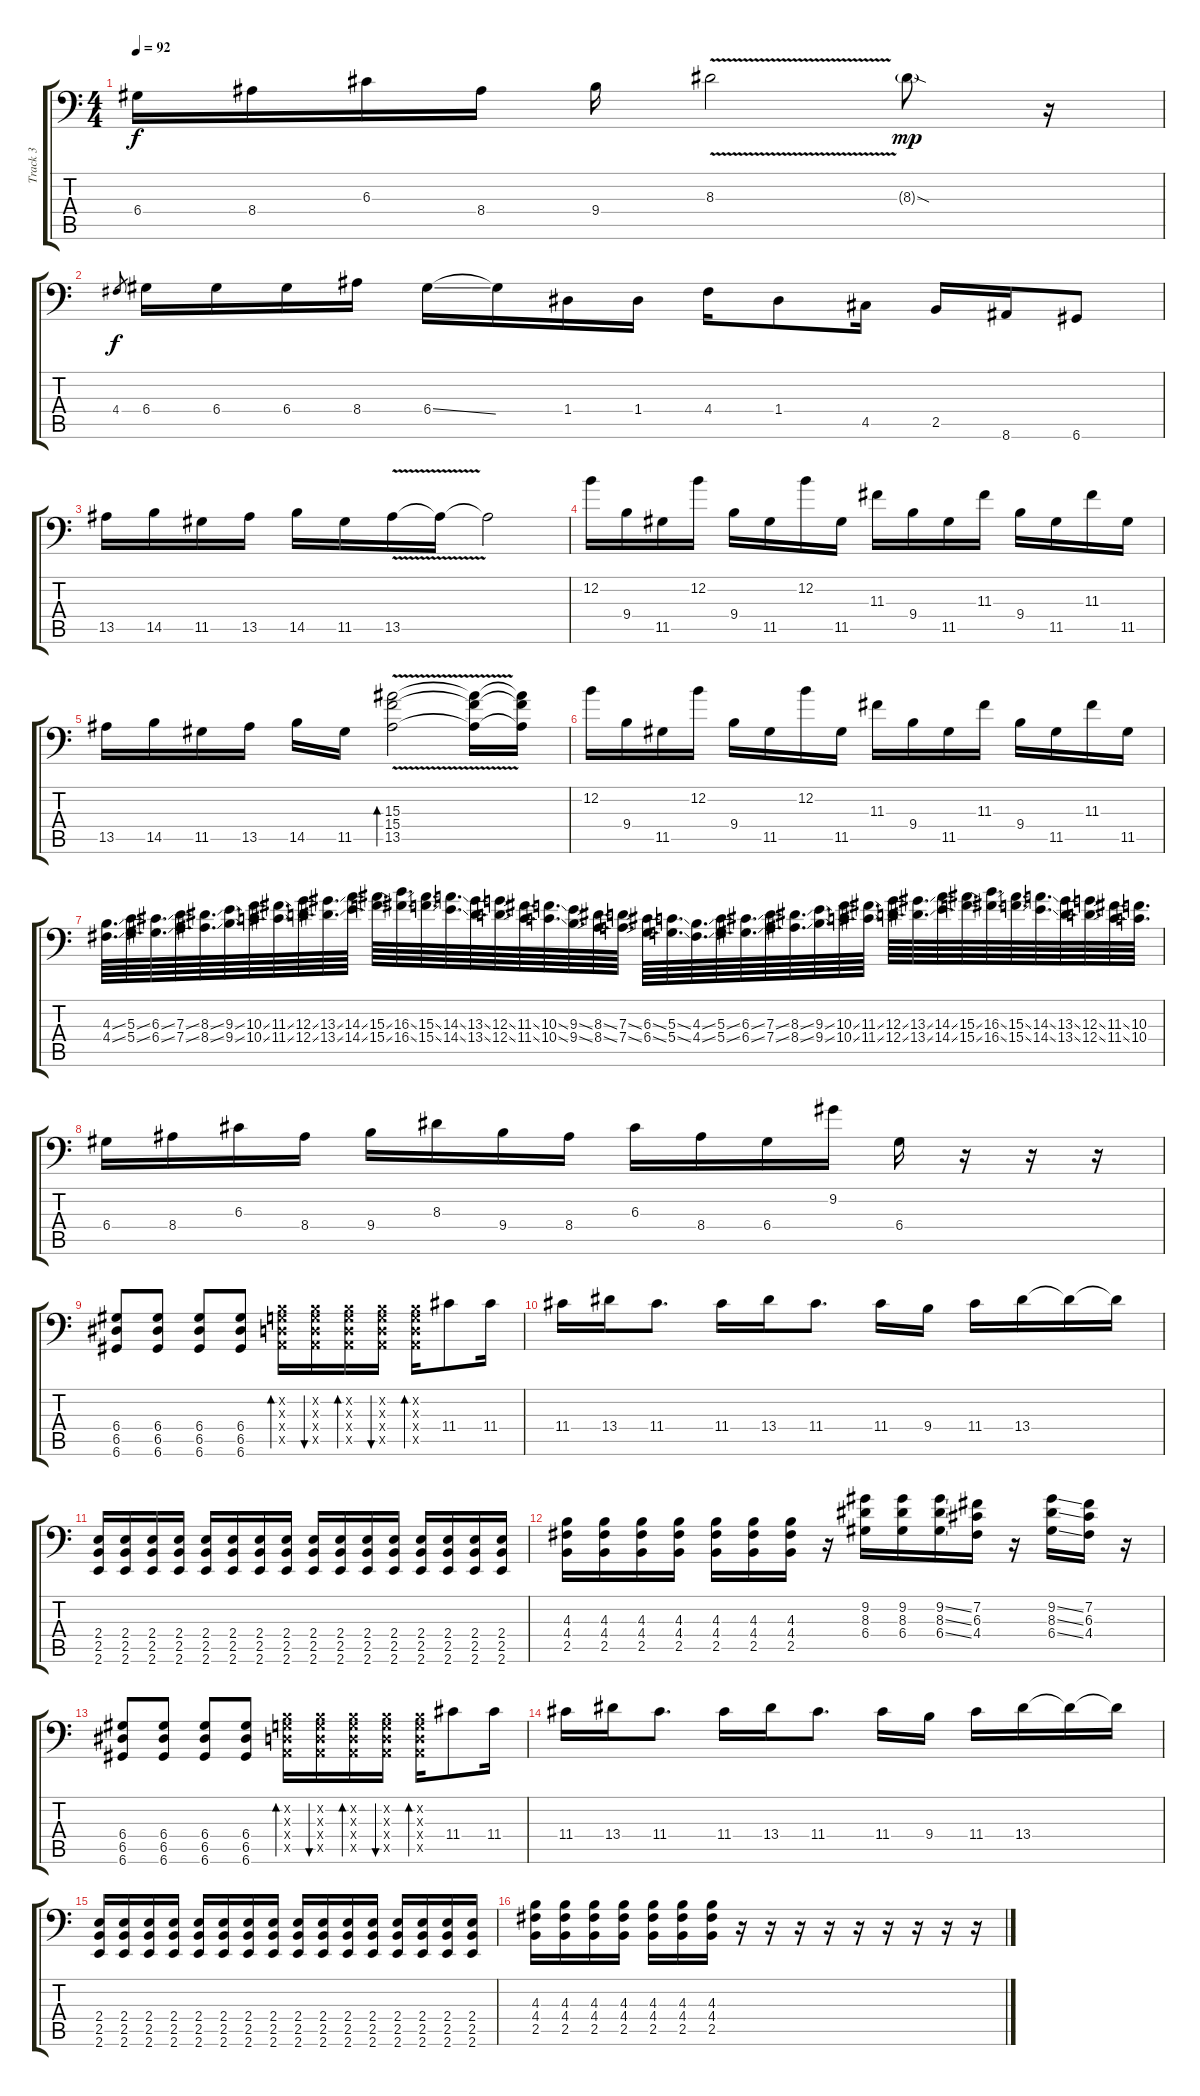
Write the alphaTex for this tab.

\track ("Track 3" "Track 3") {instrument distortionguitar}
\staff {score tabs}
\tuning (E3 B2 G2 D2 A1 D1) {hide}
\ts (4 4)
\tempo 92
\clef f4
\ks c
6.4.16{dy f volume 6 instrument distortionguitar} 8.4.16 6.3.16 8.4.16 9.4.16 8.3{v}.2 8.3{sod g}.8{dy mp} r.16 |
4.4.8{gr dy f} 6.4.16 6.4.16 6.4.16 8.4.16 6.4{ss}.16 6.4{t}.16 1.4.16 1.4.16 4.4.16 1.4.8 4.5.16 2.5.16 8.6.16 6.6.8 |
13.5.16{volume 16 instrument electricguitarjazz} 14.5.16 11.5.16 13.5.16 14.5.16 11.5.16 13.5{v}.16 13.5{t}.16 13.5{t}.2 |
12.2.16 9.4.16 11.5.16 12.2.16 9.4.16 11.5.16 12.2.16 11.5.16 11.3.16 9.4.16 11.5.16 11.3.16 9.4.16 11.5.16 11.3.16 11.5.16 |
13.5.16 14.5.16 11.5.16 13.5.16 14.5.16 11.5.16 (15.3{v} 15.4{v} 13.5{v}).2{bd 240} (15.3{t} 15.4{t} 13.5{t}).16 (15.3{t} 15.4{t} 13.5{t}).16 |
12.2.16 9.4.16 11.5.16 12.2.16 9.4.16 11.5.16 12.2.16 11.5.16 11.3.16 9.4.16 11.5.16 11.3.16 9.4.16 11.5.16 11.3.16 11.5.16 |
(4.3{ss} 4.4{ss}).64{d instrument distortionguitar} (5.3{ss} 5.4{ss}).64{d} (6.3{ss} 6.4{ss}).64{d} (7.3{ss} 7.4{ss}).64{d} (8.3{ss} 8.4{ss}).64{d} (9.3{ss} 9.4{ss}).64{d} (10.3{ss} 10.4{ss}).64{d} (11.3{ss} 11.4{ss}).64{d} (12.3{ss} 12.4{ss}).64{d} (13.3{ss} 13.4{ss}).64{d} (14.3{ss} 14.4{ss}).64{d} (15.3{ss} 15.4{ss}).64{d} (16.3{ss} 16.4{ss}).64{d} (15.3{ss} 15.4{ss}).64{d} (14.3{ss} 14.4{ss}).64{d} (13.3{ss} 13.4{ss}).64{d} (12.3{ss} 12.4{ss}).64{d} (11.3{ss} 11.4{ss}).64{d} (10.3{ss} 10.4{ss}).64{d} (9.3{ss} 9.4{ss}).64{d} (8.3{ss} 8.4{ss}).64{d} (7.3{ss} 7.4{ss}).64{d} (6.3{ss} 6.4{ss}).64{d} (5.3{ss} 5.4{ss}).64{d} (4.3{ss} 4.4{ss}).64{d} (5.3{ss} 5.4{ss}).64{d} (6.3{ss} 6.4{ss}).64{d} (7.3{ss} 7.4{ss}).64{d} (8.3{ss} 8.4{ss}).64{d} (9.3{ss} 9.4{ss}).64{d} (10.3{ss} 10.4{ss}).64{d} (11.3{ss} 11.4{ss}).64{d} (12.3{ss} 12.4{ss}).64{d} (13.3{ss} 13.4{ss}).64{d} (14.3{ss} 14.4{ss}).64{d} (15.3{ss} 15.4{ss}).64{d} (16.3{ss} 16.4{ss}).64{d} (15.3{ss} 15.4{ss}).64{d} (14.3{ss} 14.4{ss}).64{d} (13.3{ss} 13.4{ss}).64{d} (12.3{ss} 12.4{ss}).64{d} (11.3{ss} 11.4{ss}).64{d} (10.3 10.4).64{d} |
6.4.16 8.4.16 6.3.16 8.4.16 9.4.16 8.3.16 9.4.16 8.4.16 6.3.16 8.4.16 6.4.16 9.2.16 6.4.16 r.16 r.16 r.16 |
(6.4 6.5 6.6).8 (6.4 6.5 6.6).8 (6.4 6.5 6.6).8 (6.4 6.5 6.6).8 (0.2{x} 0.3{x} 0.4{x} 0.5{x}).16{bd 60} (0.2{x} 0.3{x} 0.4{x} 0.5{x}).16{bu 60} (0.2{x} 0.3{x} 0.4{x} 0.5{x}).16{bd 60} (0.2{x} 0.3{x} 0.4{x} 0.5{x}).16{bu 60} (0.2{x} 0.3{x} 0.4{x} 0.5{x}).16{bd 60} 11.4.8 11.4.16 |
11.4.16 13.4.16 11.4.8{d} 11.4.16 13.4.16 11.4.8{d} 11.4.16 9.4.16 11.4.16 13.4.16 13.4{t}.16 13.4{t}.16 |
(2.4 2.5 2.6).16 (2.4 2.5 2.6).16 (2.4 2.5 2.6).16 (2.4 2.5 2.6).16 (2.4 2.5 2.6).16 (2.4 2.5 2.6).16 (2.4 2.5 2.6).16 (2.4 2.5 2.6).16 (2.4 2.5 2.6).16 (2.4 2.5 2.6).16 (2.4 2.5 2.6).16 (2.4 2.5 2.6).16 (2.4 2.5 2.6).16 (2.4 2.5 2.6).16 (2.4 2.5 2.6).16 (2.4 2.5 2.6).16 |
(4.3 4.4 2.5).16 (4.3 4.4 2.5).16 (4.3 4.4 2.5).16 (4.3 4.4 2.5).16 (4.3 4.4 2.5).16 (4.3 4.4 2.5).16 (4.3 4.4 2.5).16 r.16 (9.2 8.3 6.4).16 (9.2 8.3 6.4).16 (9.2{ss} 8.3{ss} 6.4{ss}).16 (7.2 6.3 4.4).16 r.16 (9.2{ss} 8.3{ss} 6.4{ss}).16 (7.2 6.3 4.4).16 r.16 |
(6.4 6.5 6.6).8 (6.4 6.5 6.6).8 (6.4 6.5 6.6).8 (6.4 6.5 6.6).8 (0.2{x} 0.3{x} 0.4{x} 0.5{x}).16{bd 60} (0.2{x} 0.3{x} 0.4{x} 0.5{x}).16{bu 60} (0.2{x} 0.3{x} 0.4{x} 0.5{x}).16{bd 60} (0.2{x} 0.3{x} 0.4{x} 0.5{x}).16{bu 60} (0.2{x} 0.3{x} 0.4{x} 0.5{x}).16{bd 60} 11.4.8 11.4.16 |
11.4.16 13.4.16 11.4.8{d} 11.4.16 13.4.16 11.4.8{d} 11.4.16 9.4.16 11.4.16 13.4.16 13.4{t}.16 13.4{t}.16 |
(2.4 2.5 2.6).16 (2.4 2.5 2.6).16 (2.4 2.5 2.6).16 (2.4 2.5 2.6).16 (2.4 2.5 2.6).16 (2.4 2.5 2.6).16 (2.4 2.5 2.6).16 (2.4 2.5 2.6).16 (2.4 2.5 2.6).16 (2.4 2.5 2.6).16 (2.4 2.5 2.6).16 (2.4 2.5 2.6).16 (2.4 2.5 2.6).16 (2.4 2.5 2.6).16 (2.4 2.5 2.6).16 (2.4 2.5 2.6).16 |
(4.3 4.4 2.5).16 (4.3 4.4 2.5).16 (4.3 4.4 2.5).16 (4.3 4.4 2.5).16 (4.3 4.4 2.5).16 (4.3 4.4 2.5).16 (4.3 4.4 2.5).16 r.16 r.16 r.16 r.16 r.16 r.16 r.16 r.16 r.16
